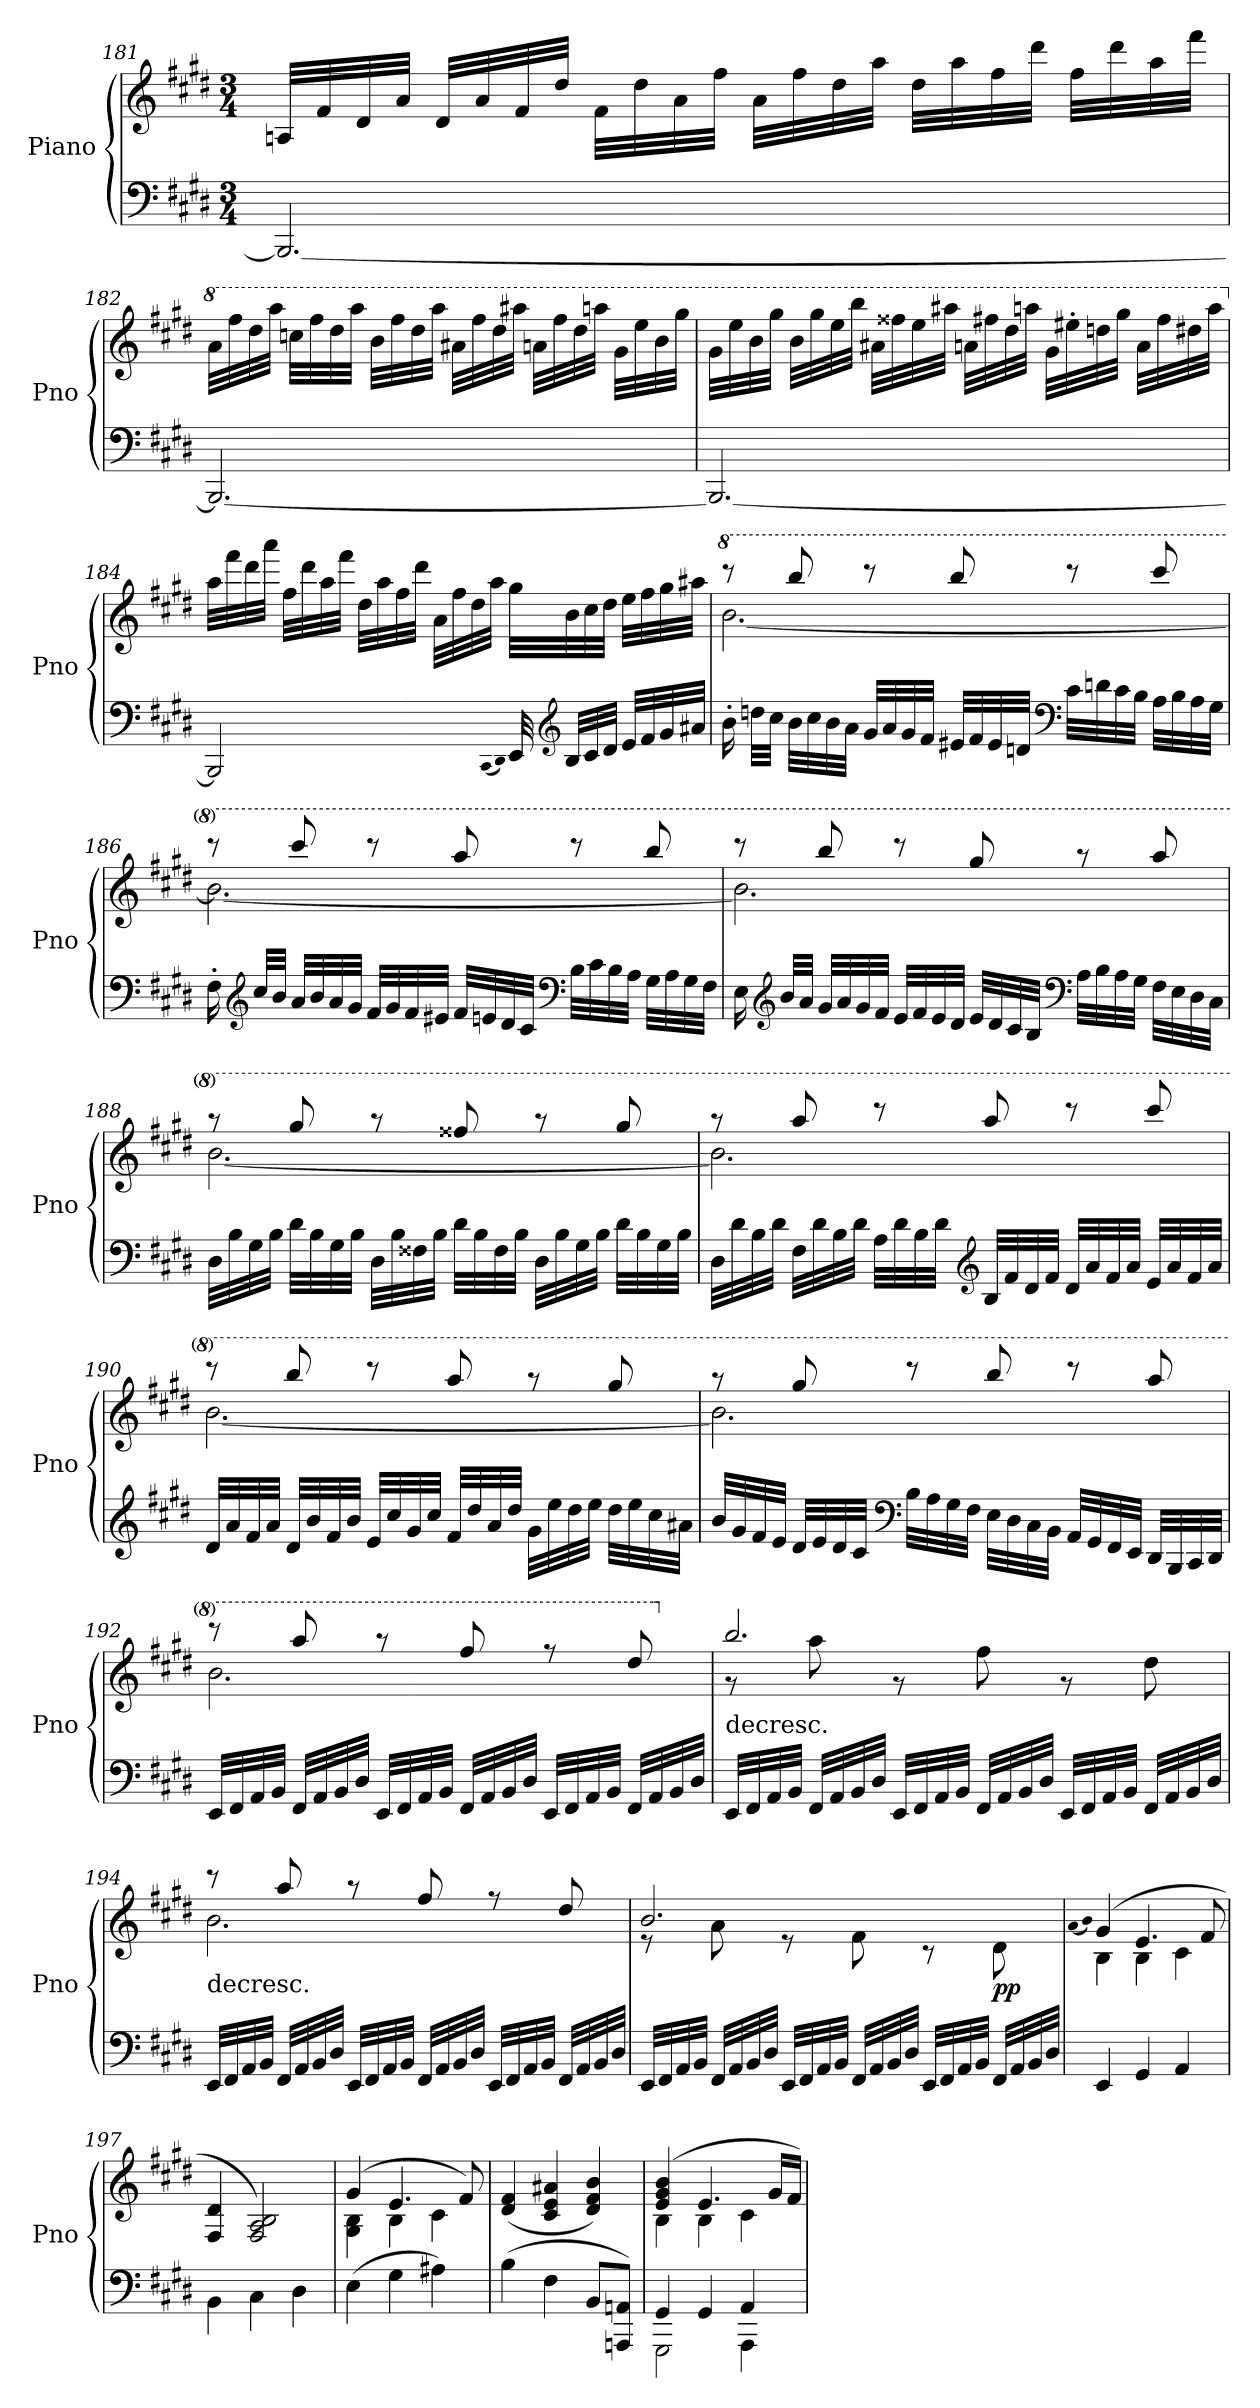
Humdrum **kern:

**kern	**kern	**dynam
*part1	*part1	*part1
*staff2	*staff1	*staff1/2
*I"Piano	*	*
*I'Pno	*	*
*clefF4	*clefG2	*
*k[f#c#g#d#]	*k[f#c#g#d#]	*
*E:	*E:	*
*M3/4	*M3/4	*
=181	=181	=181
2.BBB/_	32An/LLL	.
.	32f#/	.
.	32d#/	.
.	32a/JJJ	.
.	32d#/LLL	.
.	32a/	.
.	32f#/	.
.	32dd#/JJJ	.
.	32f#\LLL	.
.	32dd#\	.
.	32a\	.
.	32ff#\JJJ	.
.	32a\LLL	.
.	32ff#\	.
.	32dd#\	.
.	32aa\JJJ	.
.	32dd#\LLL	.
.	32aa\	.
.	32ff#\	.
.	32ddd#\JJJ	.
.	32ff#\LLL	.
.	32ddd#\	.
.	32aa\	.
.	32fff#\JJJ	.
=182	=182	=182
*	*8va	*
2.BBB/_	32aa\LLL	.
.	32fff#\	.
.	32ddd#\	.
.	32aaa\JJJ	.
.	32cccn\LLL	.
.	32fff#\	.
.	32ddd#\	.
.	32aaa\JJJ	.
.	32bb\LLL	.
.	32fff#\	.
.	32ddd#\	.
.	32aaa\JJJ	.
.	32aa#X\LLL	.
.	32fff#\	.
.	32ddd#\	.
.	32aaa#X\JJJ	.
.	32aan\LLL	.
.	32fff#\	.
.	32ddd#\	.
.	32aaan\JJJ	.
.	32gg#\LLL	.
.	32eee\	.
.	32bb\	.
.	32ggg#\JJJ	.
=183	=183	=183
2.BBB/_	32gg#\LLL	.
.	32eee\	.
.	32bb\	.
.	32ggg#\JJJ	.
.	32bb\LLL	.
.	32ggg#\	.
.	32eee\	.
.	32bbb\JJJ	.
.	32aa#X\LLL	.
.	32fff##X\	.
.	32eee\	.
.	32aaa#X\JJJ	.
.	32aan\LLL	.
.	32fff#X\	.
.	32ddd#\	.
.	32aaan\JJJ	.
.	32gg#\LLL	.
.	32eee#X'\	.
.	32dddn\	.
.	32ggg#\JJJ	.
.	32aa\LLL	.
.	32fff#\	.
.	32ddd#X\	.
.	32aaa\JJJ	.
=184	=184	=184
*	*X8va	*
2BBB/]	32aa\LLL	.
.	32fff#\	.
.	32ddd#\	.
.	32aaa\JJJ	.
.	32ff#\LLL	.
.	32ddd#\	.
.	32aa\	.
.	32fff#\JJJ	.
.	32dd#\LLL	.
.	32aa\	.
.	32ff#\	.
.	32ddd#\JJJ	.
.	32a\LLL	.
.	32ff#\	.
.	32dd#\	.
.	32aa\JJJ	.
(qCC#	.	.
qDD#)	.	.
32EE/	32gg#\LLL	.
*clefG2	*	*
32B/LLL	32b\	.
32c#/	32cc#\	.
32d#/JJJ	32dd#\JJJ	.
32e/LLL	32ee\LLL	.
32f#/	32ff#\	.
32g#/	32gg#\	.
32a#X/JJJ	32aa#X\JJJ	.
=185	=185	=185
*	*8va	*
*	*^	*
16b'\	8r	[2.bb\	.
32ddn\LLL	.	.	.
32cc#\JJJ	.	.	.
32b\LLL	8bbb/	.	.
32cc#\	.	.	.
32b\	.	.	.
32a\JJJ	.	.	.
32g#/LLL	8r	.	.
32a/	.	.	.
32g#/	.	.	.
32f#/JJJ	.	.	.
32e#X/LLL	8bbb/	.	.
32f#/	.	.	.
32e#/	.	.	.
32dn/JJJ	.	.	.
*clefF4	*	*	*
32c#\LLL	8r	.	.
32dn\	.	.	.
32c#\	.	.	.
32B\JJJ	.	.	.
32A\LLL	8cccc#/	.	.
32B\	.	.	.
32A\	.	.	.
32G#\JJJ	.	.	.
=186	=186	=186	=186
16F#'\	8r	2.bb\_	.
*clefG2	*	*	*
32cc#/LLL	.	.	.
32b/JJJ	.	.	.
32a/LLL	8cccc#/	.	.
32b/	.	.	.
32a/	.	.	.
32g#/JJJ	.	.	.
32f#/LLL	8r	.	.
32g#/	.	.	.
32f#/	.	.	.
32e#X/JJJ	.	.	.
32f#/LLL	8aaa/	.	.
32en/	.	.	.
32d#/	.	.	.
32c#/JJJ	.	.	.
*clefF4	*	*	*
32B\LLL	8r	.	.
32c#\	.	.	.
32B\	.	.	.
32A\JJJ	.	.	.
32G#\LLL	8bbb/	.	.
32A\	.	.	.
32G#\	.	.	.
32F#\JJJ	.	.	.
=187	=187	=187	=187
16E\	8r	2.bb\]	.
*clefG2	*	*	*
32b/LLL	.	.	.
32a/JJJ	.	.	.
32g#/LLL	8bbb/	.	.
32a/	.	.	.
32g#/	.	.	.
32f#/JJJ	.	.	.
32e/LLL	8r	.	.
32f#/	.	.	.
32e/	.	.	.
32d#/JJJ	.	.	.
32e/LLL	8ggg#/	.	.
32d#/	.	.	.
32c#/	.	.	.
32B/JJJ	.	.	.
*clefF4	*	*	*
32A\LLL	8r	.	.
32B\	.	.	.
32A\	.	.	.
32G#\JJJ	.	.	.
32F#\LLL	8aaa/	.	.
32E\	.	.	.
32D#\	.	.	.
32C#\JJJ	.	.	.
=188	=188	=188	=188
32D#\LLL	8r	[2.bb\	.
32B\	.	.	.
32G#\	.	.	.
32B\JJJ	.	.	.
32d#\LLL	8ggg#/	.	.
32B\	.	.	.
32G#\	.	.	.
32B\JJJ	.	.	.
32D#\LLL	8r	.	.
32B\	.	.	.
32F##X\	.	.	.
32B\JJJ	.	.	.
32d#\LLL	8fff##X/	.	.
32B\	.	.	.
32F##\	.	.	.
32B\JJJ	.	.	.
32D#\LLL	8r	.	.
32B\	.	.	.
32G#\	.	.	.
32B\JJJ	.	.	.
32d#\LLL	8ggg#/	.	.
32B\	.	.	.
32G#\	.	.	.
32B\JJJ	.	.	.
=189	=189	=189	=189
32D#\LLL	8r	2.bb\]	.
32d#\	.	.	.
32B\	.	.	.
32d#\JJJ	.	.	.
32F#\LLL	8aaa/	.	.
32d#\	.	.	.
32B\	.	.	.
32d#\JJJ	.	.	.
32A\LLL	8r	.	.
32d#\	.	.	.
32B\	.	.	.
32d#\JJJ	.	.	.
*clefG2	*	*	*
32B/LLL	8aaa/	.	.
32f#/	.	.	.
32d#/	.	.	.
32f#/JJJ	.	.	.
32d#/LLL	8r	.	.
32a/	.	.	.
32f#/	.	.	.
32a/JJJ	.	.	.
32e/LLL	8cccc#/	.	.
32a/	.	.	.
32f#/	.	.	.
32a/JJJ	.	.	.
=190	=190	=190	=190
32d#/LLL	8r	[2.bb\	.
32a/	.	.	.
32f#/	.	.	.
32a/JJJ	.	.	.
32d#/LLL	8bbb/	.	.
32b/	.	.	.
32f#/	.	.	.
32b/JJJ	.	.	.
32e/LLL	8r	.	.
32cc#/	.	.	.
32g#/	.	.	.
32cc#/JJJ	.	.	.
32f#/LLL	8aaa/	.	.
32dd#/	.	.	.
32a/	.	.	.
32dd#/JJJ	.	.	.
32g#\LLL	8r	.	.
32ee\	.	.	.
32dd#\	.	.	.
32ee\JJJ	.	.	.
32dd#\LLL	8ggg#/	.	.
32ee\	.	.	.
32cc#\	.	.	.
32a#X\JJJ	.	.	.
=191	=191	=191	=191
32b/LLL	8r	2.bb\]	.
32g#/	.	.	.
32f#/	.	.	.
32e/JJJ	.	.	.
32d#/LLL	8ggg#/	.	.
32e/	.	.	.
32d#/	.	.	.
32c#/JJJ	.	.	.
*clefF4	*	*	*
32B\LLL	8r	.	.
32A\	.	.	.
32G#\	.	.	.
32F#\JJJ	.	.	.
32E\LLL	8bbb/	.	.
32D#\	.	.	.
32C#\	.	.	.
32BB\JJJ	.	.	.
32AA/LLL	8r	.	.
32GG#/	.	.	.
32FF#/	.	.	.
32EE/JJJ	.	.	.
32DD#/LLL	8aaa/	.	.
32BBB/	.	.	.
32CC#/	.	.	.
32DD#/JJJ	.	.	.
=192	=192	=192	=192
32EE/LLL	8r	2.bb\	.
32FF#/	.	.	.
32AA/	.	.	.
32BB/JJJ	.	.	.
32FF#/LLL	8aaa/	.	.
32AA/	.	.	.
32BB/	.	.	.
32D#/JJJ	.	.	.
32EE/LLL	8r	.	.
32FF#/	.	.	.
32AA/	.	.	.
32BB/JJJ	.	.	.
32FF#/LLL	8fff#/	.	.
32AA/	.	.	.
32BB/	.	.	.
32D#/JJJ	.	.	.
32EE/LLL	8r	.	.
32FF#/	.	.	.
32AA/	.	.	.
32BB/JJJ	.	.	.
32FF#/LLL	8ddd#/	.	.
32AA/	.	.	.
32BB/	.	.	.
32D#/JJJ	.	.	.
=193	=193	=193	=193
*	*X8va	*	*
!	!LO:TX:c:t=decresc.	!	!
32EE/LLL	2.bb/	8r	.
32FF#/	.	.	.
32AA/	.	.	.
32BB/JJJ	.	.	.
32FF#/LLL	.	8aa\	.
32AA/	.	.	.
32BB/	.	.	.
32D#/JJJ	.	.	.
32EE/LLL	.	8r	.
32FF#/	.	.	.
32AA/	.	.	.
32BB/JJJ	.	.	.
32FF#/LLL	.	8ff#\	.
32AA/	.	.	.
32BB/	.	.	.
32D#/JJJ	.	.	.
32EE/LLL	.	8r	.
32FF#/	.	.	.
32AA/	.	.	.
32BB/JJJ	.	.	.
32FF#/LLL	.	8dd#\	.
32AA/	.	.	.
32BB/	.	.	.
32D#/JJJ	.	.	.
=194	=194	=194	=194
!	!LO:TX:c:t=decresc.	!	!
32EE/LLL	8r	2.b\	.
32FF#/	.	.	.
32AA/	.	.	.
32BB/JJJ	.	.	.
32FF#/LLL	8aa/	.	.
32AA/	.	.	.
32BB/	.	.	.
32D#/JJJ	.	.	.
32EE/LLL	8r	.	.
32FF#/	.	.	.
32AA/	.	.	.
32BB/JJJ	.	.	.
32FF#/LLL	8ff#/	.	.
32AA/	.	.	.
32BB/	.	.	.
32D#/JJJ	.	.	.
32EE/LLL	8r	.	.
32FF#/	.	.	.
32AA/	.	.	.
32BB/JJJ	.	.	.
32FF#/LLL	8dd#/	.	.
32AA/	.	.	.
32BB/	.	.	.
32D#/JJJ	.	.	.
=195	=195	=195	=195
32EE/LLL	2.b/	8r	.
32FF#/	.	.	.
32AA/	.	.	.
32BB/JJJ	.	.	.
32FF#/LLL	.	8a\	.
32AA/	.	.	.
32BB/	.	.	.
32D#/JJJ	.	.	.
32EE/LLL	.	8r	.
32FF#/	.	.	.
32AA/	.	.	.
32BB/JJJ	.	.	.
32FF#/LLL	.	8f#\	.
32AA/	.	.	.
32BB/	.	.	.
32D#/JJJ	.	.	.
32EE/LLL	.	8r	.
32FF#/	.	.	.
32AA/	.	.	.
32BB/JJJ	.	.	.
32FF#/LLL	.	8d#\	pp
32AA/	.	.	.
32BB/	.	.	.
32D#/JJJ	.	.	.
=196	=196	=196	=196
.	.	(qa	.
.	.	qb)	.
4EE/	(4g#/	4B\	.
4GG#/	4.e/	4B\	.
4AA/	.	4c#\	.
.	8f#/	.	.
*	*v	*v	*
=197	=197	=197
4BB\	4F#/ 4d#/	.
4C#\	2F#/ 2A/ 2B/)	.
4D#\	.	.
=198	=198	=198
*	*^	*
(4E\	(4g#/	4G#\ 4B\	.
4G#\	4.e/	4B\	.
4A#X\)	.	4c#\	.
.	8f#/)	.	.
*	*v	*v	*
=199	=199	=199
(4B\	(4d#/ 4f#/	.
4F#\	4c#/ 4e/ 4a#X/	.
8BB/L	4d#/ 4f#/ 4b/)	.
8AAAn/ 8AAn/J)	.	.
=200	=200	=200
*^	*^	*
4GG#/	2GGG#\	(4e/ 4g#/ 4b/	4B\	.
4GG#/	.	4.e/	4B\	.
4AA/	4AAA\	.	4c#\	.
.	.	16g#/LL	.	.
.	.	16f#/JJ)	.	.
*v	*v	*	*	*
*	*v	*v	*
=	=	=
*-	*-	*-
